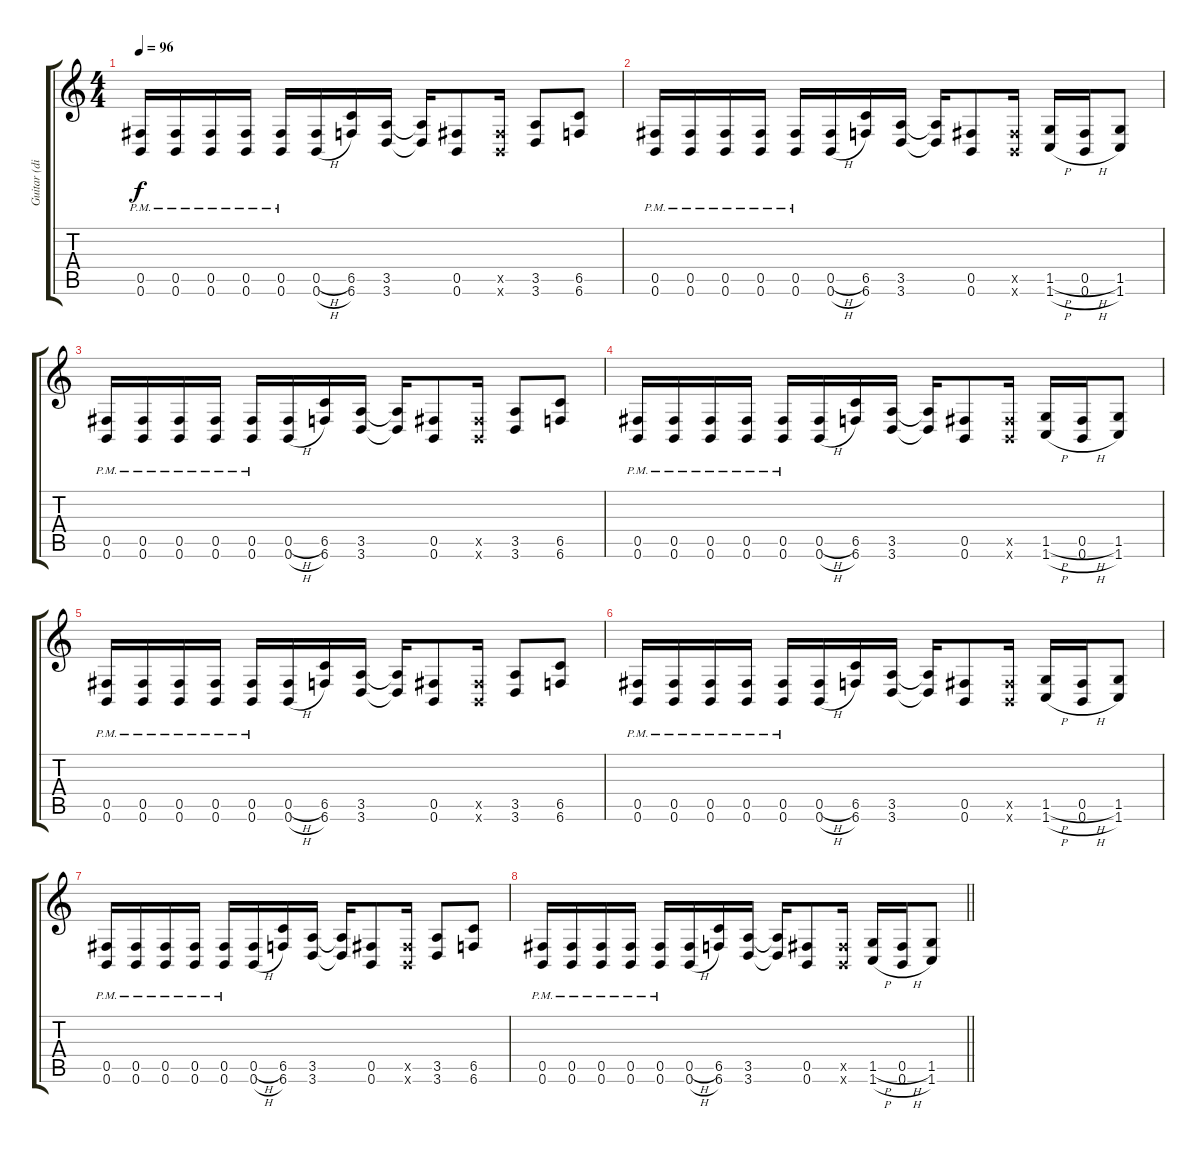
\track ("Guitar (dist.)" "Guitar (di") {instrument distortionguitar}
\staff {score tabs}
\tuning (Db4 Ab3 E3 B2 Gb2 B1) {hide}
\ts (4 4)
\tempo 96
\clef g2
\ks c
(0.5{pm} 0.6{pm}).16{dy f} (0.5{pm} 0.6{pm}).16 (0.5{pm} 0.6{pm}).16 (0.5{pm} 0.6{pm}).16 (0.5{pm} 0.6{pm}).16 (0.5{h} 0.6{h}).16 (6.5 6.6).16 (3.5 3.6).16 (3.5{t} 3.6{t}).16 (0.5 0.6).8 (0.5{x} 0.6{x}).16 (3.5 3.6).8 (6.5 6.6).8 |
(0.5{pm} 0.6{pm}).16 (0.5{pm} 0.6{pm}).16 (0.5{pm} 0.6{pm}).16 (0.5{pm} 0.6{pm}).16 (0.5{pm} 0.6{pm}).16 (0.5{h} 0.6{h}).16 (6.5 6.6).16 (3.5 3.6).16 (3.5{t} 3.6{t}).16 (0.5 0.6).8 (0.5{x} 0.6{x}).16 (1.5{h} 1.6{h}).16 (0.5{h} 0.6{h}).16 (1.5 1.6).8 |
(0.5{pm} 0.6{pm}).16 (0.5{pm} 0.6{pm}).16 (0.5{pm} 0.6{pm}).16 (0.5{pm} 0.6{pm}).16 (0.5{pm} 0.6{pm}).16 (0.5{h} 0.6{h}).16 (6.5 6.6).16 (3.5 3.6).16 (3.5{t} 3.6{t}).16 (0.5 0.6).8 (0.5{x} 0.6{x}).16 (3.5 3.6).8 (6.5 6.6).8 |
(0.5{pm} 0.6{pm}).16 (0.5{pm} 0.6{pm}).16 (0.5{pm} 0.6{pm}).16 (0.5{pm} 0.6{pm}).16 (0.5{pm} 0.6{pm}).16 (0.5{h} 0.6{h}).16 (6.5 6.6).16 (3.5 3.6).16 (3.5{t} 3.6{t}).16 (0.5 0.6).8 (0.5{x} 0.6{x}).16 (1.5{h} 1.6{h}).16 (0.5{h} 0.6{h}).16 (1.5 1.6).8 |
(0.5{pm} 0.6{pm}).16 (0.5{pm} 0.6{pm}).16 (0.5{pm} 0.6{pm}).16 (0.5{pm} 0.6{pm}).16 (0.5{pm} 0.6{pm}).16 (0.5{h} 0.6{h}).16 (6.5 6.6).16 (3.5 3.6).16 (3.5{t} 3.6{t}).16 (0.5 0.6).8 (0.5{x} 0.6{x}).16 (3.5 3.6).8 (6.5 6.6).8 |
(0.5{pm} 0.6{pm}).16 (0.5{pm} 0.6{pm}).16 (0.5{pm} 0.6{pm}).16 (0.5{pm} 0.6{pm}).16 (0.5{pm} 0.6{pm}).16 (0.5{h} 0.6{h}).16 (6.5 6.6).16 (3.5 3.6).16 (3.5{t} 3.6{t}).16 (0.5 0.6).8 (0.5{x} 0.6{x}).16 (1.5{h} 1.6{h}).16 (0.5{h} 0.6{h}).16 (1.5 1.6).8 |
(0.5{pm} 0.6{pm}).16 (0.5{pm} 0.6{pm}).16 (0.5{pm} 0.6{pm}).16 (0.5{pm} 0.6{pm}).16 (0.5{pm} 0.6{pm}).16 (0.5{h} 0.6{h}).16 (6.5 6.6).16 (3.5 3.6).16 (3.5{t} 3.6{t}).16 (0.5 0.6).8 (0.5{x} 0.6{x}).16 (3.5 3.6).8 (6.5 6.6).8 |
\barLineRight lightlight
(0.5{pm} 0.6{pm}).16 (0.5{pm} 0.6{pm}).16 (0.5{pm} 0.6{pm}).16 (0.5{pm} 0.6{pm}).16 (0.5{pm} 0.6{pm}).16 (0.5{h} 0.6{h}).16 (6.5 6.6).16 (3.5 3.6).16 (3.5{t} 3.6{t}).16 (0.5 0.6).8 (0.5{x} 0.6{x}).16 (1.5{h} 1.6{h}).16 (0.5{h} 0.6{h}).16 (1.5 1.6).8
